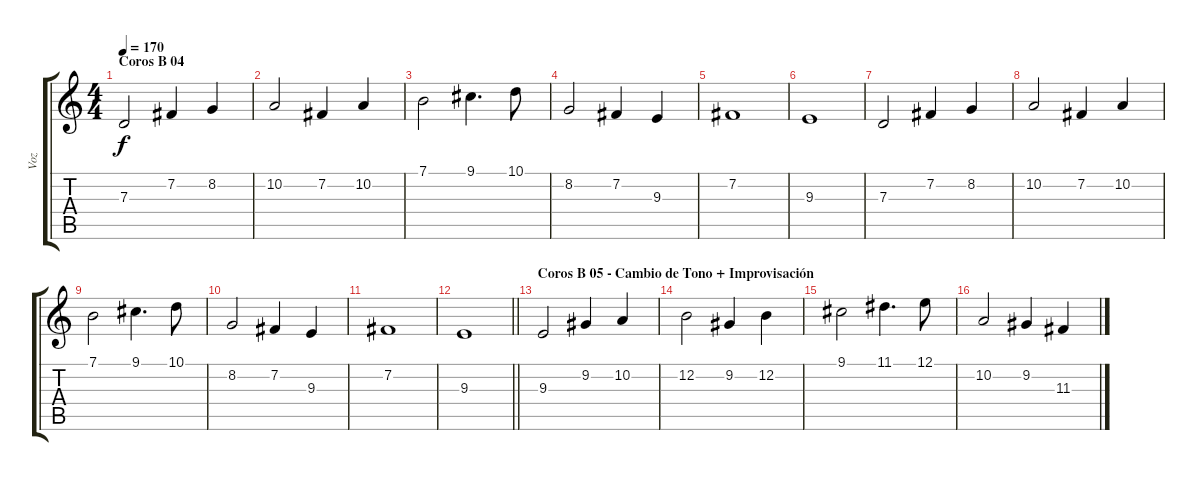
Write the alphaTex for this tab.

\track ("Voz" "Voz") {instrument clarinet}
\staff {score tabs}
\tuning (E4 B3 G3 D3 A2 E2) {hide}
\ts (4 4)
\section ("" "Coros B 04")
\tempo 170
\clef g2
\ks c
7.3.2{dy f} 7.2.4 8.2.4 |
10.2.2 7.2.4 10.2.4 |
7.1.2 9.1.4{d} 10.1.8 |
8.2.2 7.2.4 9.3.4 |
7.2.1 |
9.3.1 |
7.3.2 7.2.4 8.2.4 |
10.2.2 7.2.4 10.2.4 |
7.1.2 9.1.4{d} 10.1.8 |
8.2.2 7.2.4 9.3.4 |
7.2.1 |
\barLineRight lightlight
9.3.1 |
\section ("" "Coros B 05 - Cambio de Tono + Improvisación")
9.3.2 9.2.4 10.2.4 |
12.2.2 9.2.4 12.2.4 |
9.1.2 11.1.4{d} 12.1.8 |
10.2.2 9.2.4 11.3.4
